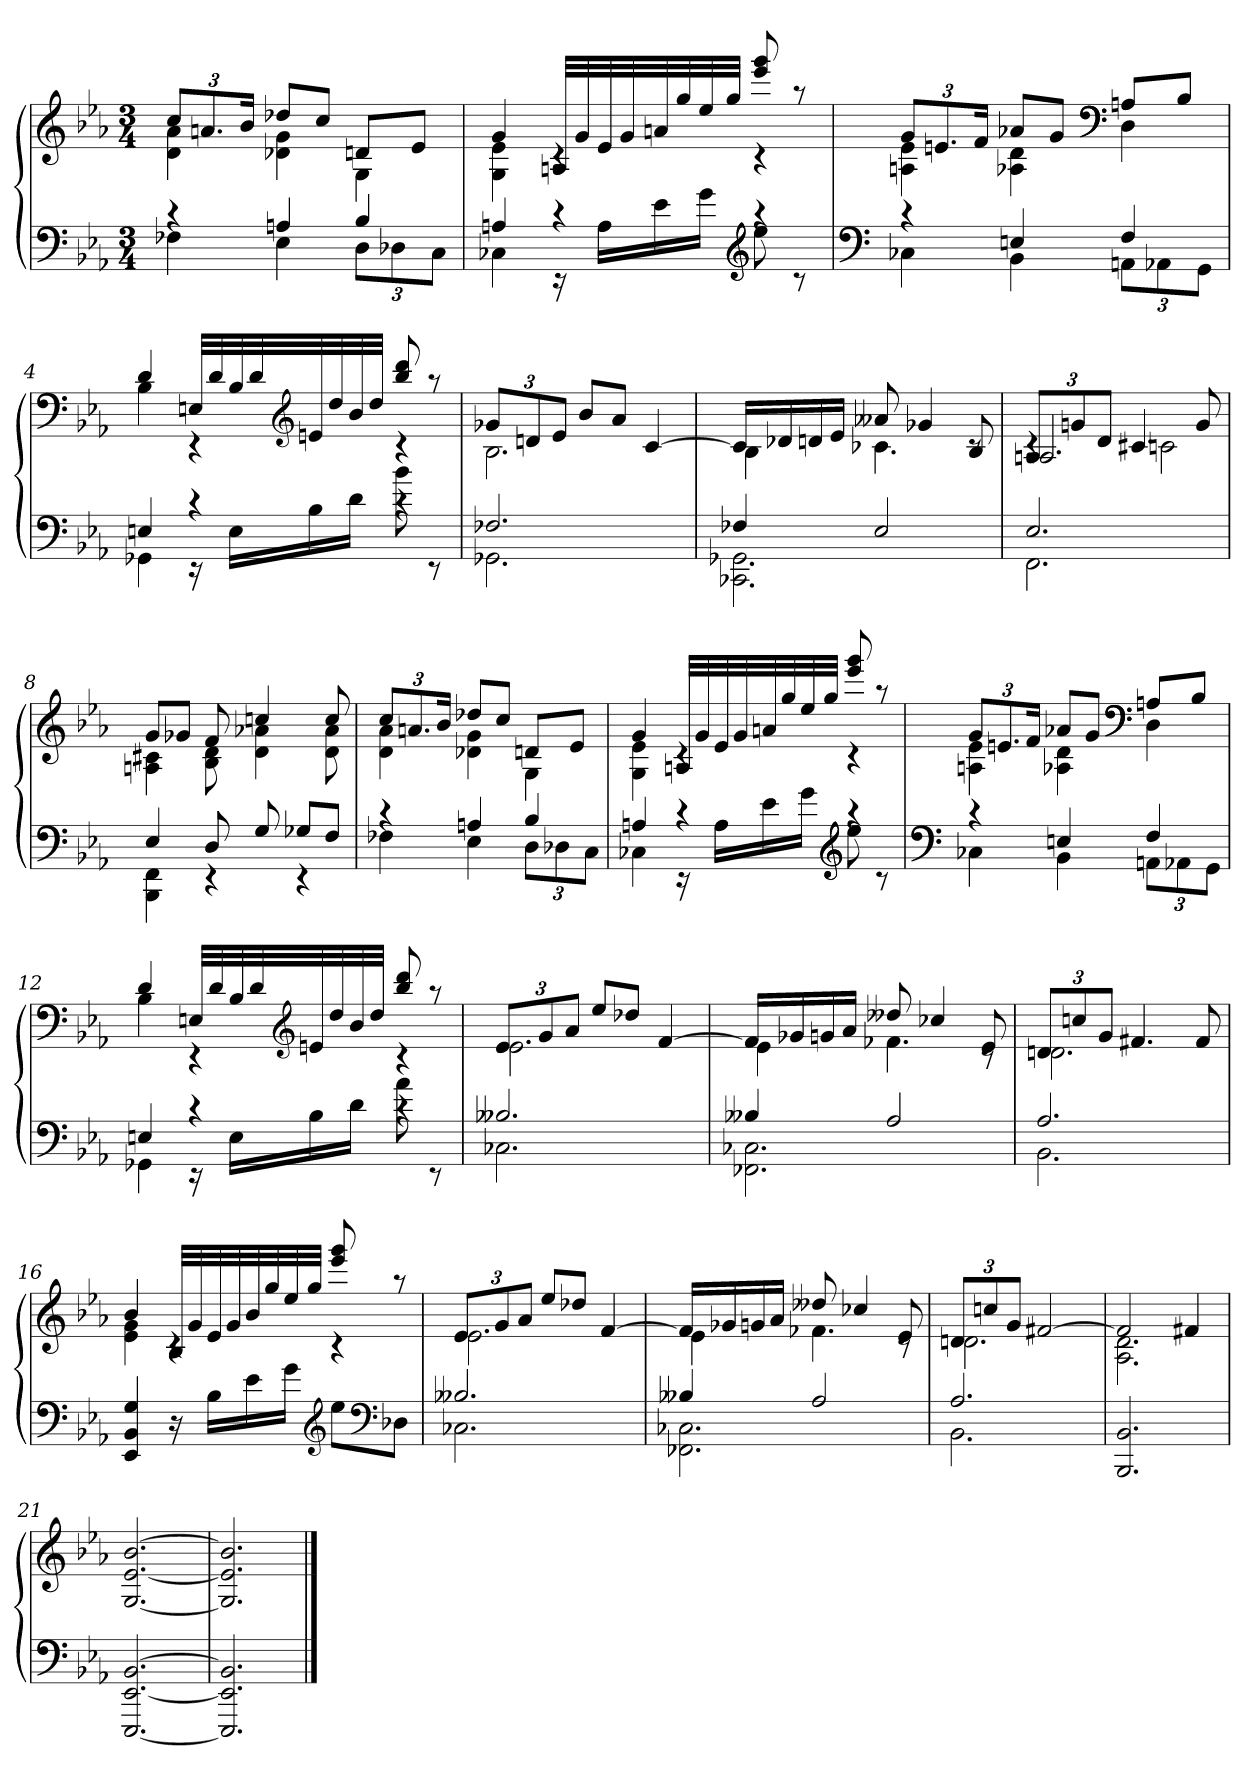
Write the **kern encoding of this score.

**kern	**kern
*part1	*part1
*staff2	*staff1
*clefF4	*clefG2
*k[b-e-a-]	*k[b-e-a-]
*E-:	*E-:
*M3/4	*M3/4
=1	=1
*^	*^
4rc	4F-X	12ccL	4d 4a-
.	.	12.an	.
.	.	24b-Jk	.
4An	4E-	8dd-XL	4d-X 4g
.	.	8ccJ	.
4B-	12DL	8dnL	4G
.	12D-X	.	.
.	.	8e-J	.
.	12CJ	.	.
=2	=2	=2	=2
4An	4C-X	4g	4G 4e-
4rc	16rEE	32AnLLL	4rc
.	.	32g	.
.	16ALL	32e-	.
.	.	32g	.
.	16e-	32an	.
.	.	32gg	.
.	16gJJ	32ee-	.
.	.	32ggJJJ	.
*clefG2	*	*	*
4raa	8ee-	8eee- 8ggg	4rc
.	8rc	8raa	.
=3	=3	=3	=3
*clefF4	*	*	*
4rc	4C-X	12gL	4An 4e-
.	.	12.en	.
.	.	24fJk	.
4En	4BB-	8a-XL	4A-X 4d
.	.	8gJ	.
*	*	*clefF4	*
4F	12AAnL	8AnL	4D
.	12AA-X	.	.
.	.	8B-J	.
.	12GGJ	.	.
=4	=4	=4	=4
4En	4GG-X	4d	4B-
4rc	16rEE	32EnLLL	4rEE
.	.	32d	.
.	16ELL	32B-	.
.	.	32d	.
*	*	*clefG2	*
.	16B-	32en	.
.	.	32dd	.
.	16dJJ	32b-	.
.	.	32ddJJJ	.
4rc	8b-	8bb- 8ddd	4rc
.	8rEE	8raa	.
=5	=5	=5	=5
2.F-X	2.GG-X	12g-XL	2.B-
.	.	12dn	.
.	.	12e-J	.
.	.	8b-L	.
.	.	8a-J	.
.	.	[4c	.
=6	=6	=6	=6
4F-X	2.CC-X 2.GG-X	16cLL]	4B-
.	.	16d-X	.
.	.	16dn	.
.	.	16e-JJ	.
2E-	.	8a--X	4.c-X
.	.	4g-X	.
.	.	8B-	8rc
=7	=7	=7	=7
*	*	*	*^
2.E-	2.FF	12AnL	4rc	2.A/
.	.	12gn	.	.
.	.	12dJ	.	.
.	.	4.c#X	2cn	.
.	.	8g	.	.
*	*	*	*v	*v
=8	=8	=8	=8
4E-	4BBB- 4FF	8gL	4An 4c#X
.	.	8g-XJ	.
8D	4rEE	8f	8B- 8d
8G	.	4ccn	4d 4a-X
8G-XL	4rEE	.	.
8FJ	.	8cc	8d 8a-
=9	=9	=9	=9
4rc	4F-X	12ccL	4d 4a-
.	.	12.an	.
.	.	24b-Jk	.
4An	4E-	8dd-XL	4d-X 4g
.	.	8ccJ	.
4B-	12DL	8dnL	4G
.	12D-X	.	.
.	.	8e-J	.
.	12CJ	.	.
=10	=10	=10	=10
4An	4C-X	4g	4G 4e-
4rc	16rEE	32AnLLL	4rc
.	.	32g	.
.	16ALL	32e-	.
.	.	32g	.
.	16e-	32an	.
.	.	32gg	.
.	16gJJ	32ee-	.
.	.	32ggJJJ	.
*clefG2	*	*	*
4raa	8ee-	8eee- 8ggg	4rc
.	8rc	8raa	.
=11	=11	=11	=11
*clefF4	*	*	*
4rc	4C-X	12gL	4An 4e-
.	.	12.en	.
.	.	24fJk	.
4En	4BB-	8a-XL	4A-X 4d
.	.	8gJ	.
*	*	*clefF4	*
4F	12AAnL	8AnL	4D
.	12AA-X	.	.
.	.	8B-J	.
.	12GGJ	.	.
=12	=12	=12	=12
4En	4GG-X	4d	4B-
4rc	16rEE	32EnLLL	4rEE
.	.	32d	.
.	16ELL	32B-	.
.	.	32d	.
*	*	*clefG2	*
.	16B-	32en	.
.	.	32dd	.
.	16dJJ	32b-	.
.	.	32ddJJJ	.
4rc	8a-	8bb- 8ddd	4rc
.	8rEE	8raa	.
=13	=13	=13	=13
2.B--X	2.C-X	12e-L	2.e-
.	.	12g	.
.	.	12a-J	.
.	.	8ee-L	.
.	.	8dd-XJ	.
.	.	[4f	.
=14	=14	=14	=14
4B--X	2.FF-X 2.C-X	16fLL]	4e-
.	.	16g-X	.
.	.	16gn	.
.	.	16a-JJ	.
2A-	.	8dd--X	4.f-X
.	.	4cc-X	.
.	.	8e-	8rc
=15	=15	=15	=15
2.A-	2.BB-	12dL	2.dn
.	.	12ccn	.
.	.	12gJ	.
.	.	4.f#X	.
.	.	8f#	.
*v	*v	*	*
=16	=16	=16
4EE- 4BB- 4G	4b-	4e- 4g
16r	32B-LLL	4rc
.	32g	.
16B-LL	32e-	.
.	32g	.
16e-	32b-	.
.	32gg	.
16gJJ	32ee-	.
.	32ggJJJ	.
*clefG2	*	*
8ee-L	8eee- 8ggg	4rc
*clefF4	*	*
8D-XJ	8raa	.
=17	=17	=17
*^	*	*
2.B--X	2.C-X	12e-L	2.e-
.	.	12g	.
.	.	12a-J	.
.	.	8ee-L	.
.	.	8dd-XJ	.
.	.	[4f	.
=18	=18	=18	=18
4B--X	2.FF-X 2.C-X	16fLL]	4e-
.	.	16g-X	.
.	.	16gn	.
.	.	16a-JJ	.
2A-	.	8dd--X	4.f-X
.	.	4cc-X	.
.	.	8e-	8rc
=19	=19	=19	=19
2.A-	2.BB-	12dL	2.dn
.	.	12ccn	.
.	.	12gJ	.
.	.	[2f#X	.
*v	*v	*	*
=20	=20	=20
2.BBB- 2.BB-	2f#]	2.A- 2.d
.	4f#X	.
*	*v	*v
=21	=21
[2.EEE- [2.EE- [2.BB-	[2.G [2.e- [2.b-
=22	=22
2.EEE-] 2.EE-] 2.BB-]	2.G] 2.e-] 2.b-]
==	==
*-	*-
